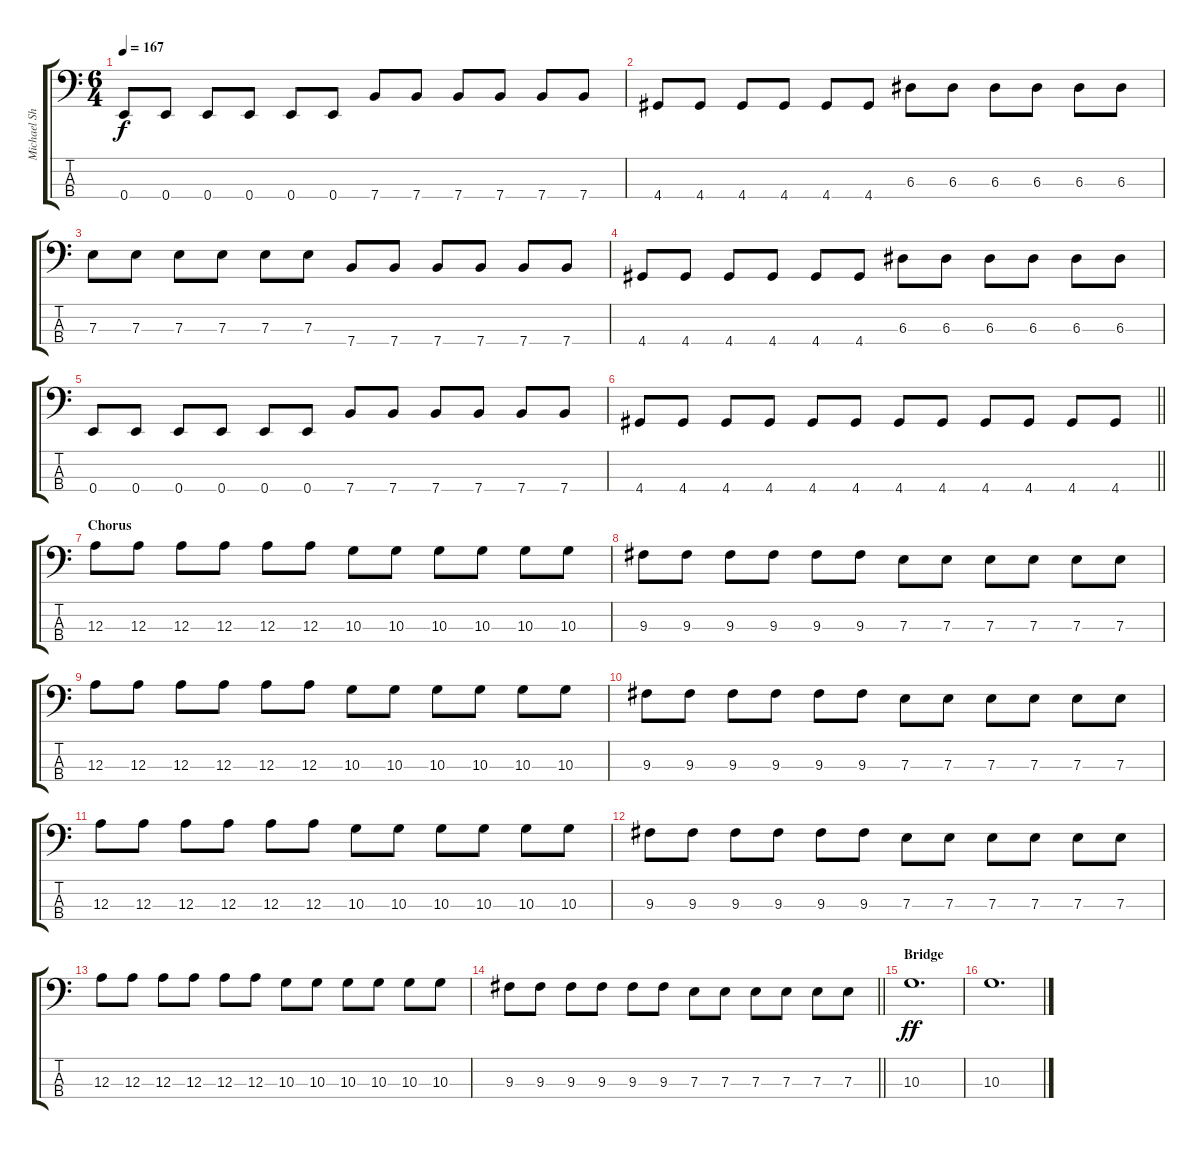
\track ("Michael Shuman" "Michael Sh") {instrument electricbasspick}
\staff {score tabs}
\tuning (G2 D2 A1 E1) {hide}
\ts (6 4)
\tempo 167
\clef f4
\ks c
0.4.8{dy f} 0.4.8 0.4.8 0.4.8 0.4.8 0.4.8 7.4.8 7.4.8 7.4.8 7.4.8 7.4.8 7.4.8 |
4.4.8 4.4.8 4.4.8 4.4.8 4.4.8 4.4.8 6.3.8 6.3.8 6.3.8 6.3.8 6.3.8 6.3.8 |
7.3.8 7.3.8 7.3.8 7.3.8 7.3.8 7.3.8 7.4.8 7.4.8 7.4.8 7.4.8 7.4.8 7.4.8 |
4.4.8 4.4.8 4.4.8 4.4.8 4.4.8 4.4.8 6.3.8 6.3.8 6.3.8 6.3.8 6.3.8 6.3.8 |
0.4.8 0.4.8 0.4.8 0.4.8 0.4.8 0.4.8 7.4.8 7.4.8 7.4.8 7.4.8 7.4.8 7.4.8 |
\barLineRight lightlight
4.4.8 4.4.8 4.4.8 4.4.8 4.4.8 4.4.8 4.4.8 4.4.8 4.4.8 4.4.8 4.4.8 4.4.8 |
\section ("" "Chorus")
12.3.8 12.3.8 12.3.8 12.3.8 12.3.8 12.3.8 10.3.8 10.3.8 10.3.8 10.3.8 10.3.8 10.3.8 |
9.3.8 9.3.8 9.3.8 9.3.8 9.3.8 9.3.8 7.3.8 7.3.8 7.3.8 7.3.8 7.3.8 7.3.8 |
12.3.8 12.3.8 12.3.8 12.3.8 12.3.8 12.3.8 10.3.8 10.3.8 10.3.8 10.3.8 10.3.8 10.3.8 |
9.3.8 9.3.8 9.3.8 9.3.8 9.3.8 9.3.8 7.3.8 7.3.8 7.3.8 7.3.8 7.3.8 7.3.8 |
12.3.8 12.3.8 12.3.8 12.3.8 12.3.8 12.3.8 10.3.8 10.3.8 10.3.8 10.3.8 10.3.8 10.3.8 |
9.3.8 9.3.8 9.3.8 9.3.8 9.3.8 9.3.8 7.3.8 7.3.8 7.3.8 7.3.8 7.3.8 7.3.8 |
12.3.8 12.3.8 12.3.8 12.3.8 12.3.8 12.3.8 10.3.8 10.3.8 10.3.8 10.3.8 10.3.8 10.3.8 |
\barLineRight lightlight
9.3.8 9.3.8 9.3.8 9.3.8 9.3.8 9.3.8 7.3.8 7.3.8 7.3.8 7.3.8 7.3.8 7.3.8 |
\section ("" "Bridge")
10.3.1{d dy ff} |
10.3.1{d}
